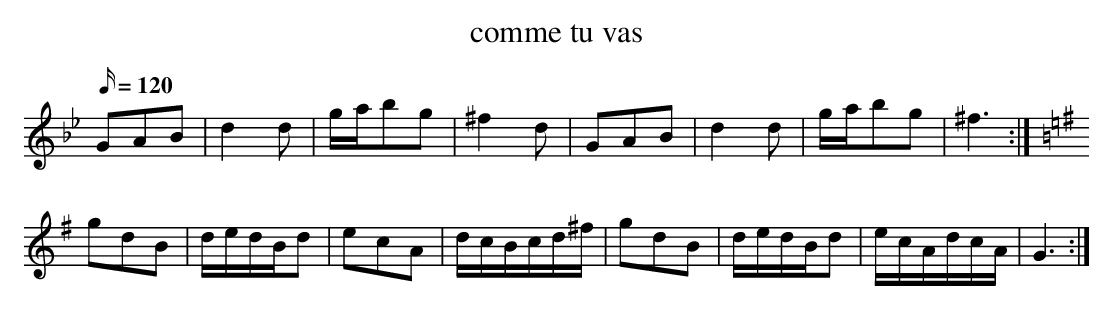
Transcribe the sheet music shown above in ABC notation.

X:1
T:comme tu vas
L:1/16
Q:120
K:Gmin
G2A2B2 | d4 d2 | gab2g2 | ^f4 d2 | G2A2B2 | d4 d2 | gab2g2 | ^f6 :|
K: G
g2d2B2 | dedBd2 |e2c2A2 | dcBcd^f | g2d2B2 | dedBd2 |ecAdcA | G6 :|
